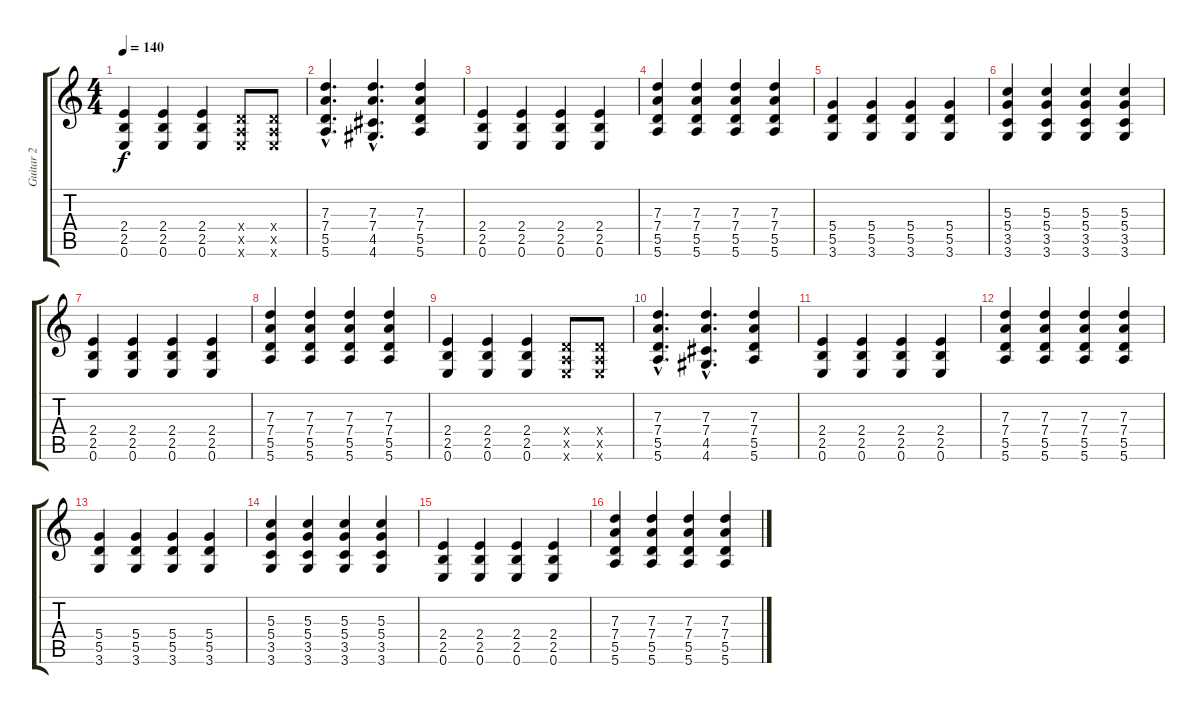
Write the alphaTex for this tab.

\track ("Guitar 2" "Guitar 2") {instrument overdrivenguitar}
\staff {score tabs}
\tuning (E4 B3 G3 D3 A2 E2) {hide}
\ts (4 4)
\tempo 140
\clef g2
\ks c
(2.4 2.5 0.6).4{dy f} (2.4 2.5 0.6).4 (2.4 2.5 0.6).4 (0.4{x} 0.5{x} 0.6{x}).8 (0.4{x} 0.5{x} 0.6{x}).8 |
(7.3{hac} 7.4{hac} 5.5{hac} 5.6{hac}).4{d} (7.3{hac} 7.4{hac} 4.5{hac} 4.6{hac}).4{d} (7.3 7.4 5.5 5.6).4 |
(2.4 2.5 0.6).4 (2.4 2.5 0.6).4 (2.4 2.5 0.6).4 (2.4 2.5 0.6).4 |
(7.3 7.4 5.5 5.6).4 (7.3 7.4 5.5 5.6).4 (7.3 7.4 5.5 5.6).4 (7.3 7.4 5.5 5.6).4 |
(5.4 5.5 3.6).4 (5.4 5.5 3.6).4 (5.4 5.5 3.6).4 (5.4 5.5 3.6).4 |
(5.3 5.4 3.5 3.6).4 (5.3 5.4 3.5 3.6).4 (5.3 5.4 3.5 3.6).4 (5.3 5.4 3.5 3.6).4 |
(2.4 2.5 0.6).4 (2.4 2.5 0.6).4 (2.4 2.5 0.6).4 (2.4 2.5 0.6).4 |
(7.3 7.4 5.5 5.6).4 (7.3 7.4 5.5 5.6).4 (7.3 7.4 5.5 5.6).4 (7.3 7.4 5.5 5.6).4 |
(2.4 2.5 0.6).4 (2.4 2.5 0.6).4 (2.4 2.5 0.6).4 (0.4{x} 0.5{x} 0.6{x}).8 (0.4{x} 0.5{x} 0.6{x}).8 |
(7.3{hac} 7.4{hac} 5.5{hac} 5.6{hac}).4{d} (7.3{hac} 7.4{hac} 4.5{hac} 4.6{hac}).4{d} (7.3 7.4 5.5 5.6).4 |
(2.4 2.5 0.6).4 (2.4 2.5 0.6).4 (2.4 2.5 0.6).4 (2.4 2.5 0.6).4 |
(7.3 7.4 5.5 5.6).4 (7.3 7.4 5.5 5.6).4 (7.3 7.4 5.5 5.6).4 (7.3 7.4 5.5 5.6).4 |
(5.4 5.5 3.6).4 (5.4 5.5 3.6).4 (5.4 5.5 3.6).4 (5.4 5.5 3.6).4 |
(5.3 5.4 3.5 3.6).4 (5.3 5.4 3.5 3.6).4 (5.3 5.4 3.5 3.6).4 (5.3 5.4 3.5 3.6).4 |
(2.4 2.5 0.6).4 (2.4 2.5 0.6).4 (2.4 2.5 0.6).4 (2.4 2.5 0.6).4 |
(7.3 7.4 5.5 5.6).4 (7.3 7.4 5.5 5.6).4 (7.3 7.4 5.5 5.6).4 (7.3 7.4 5.5 5.6).4
